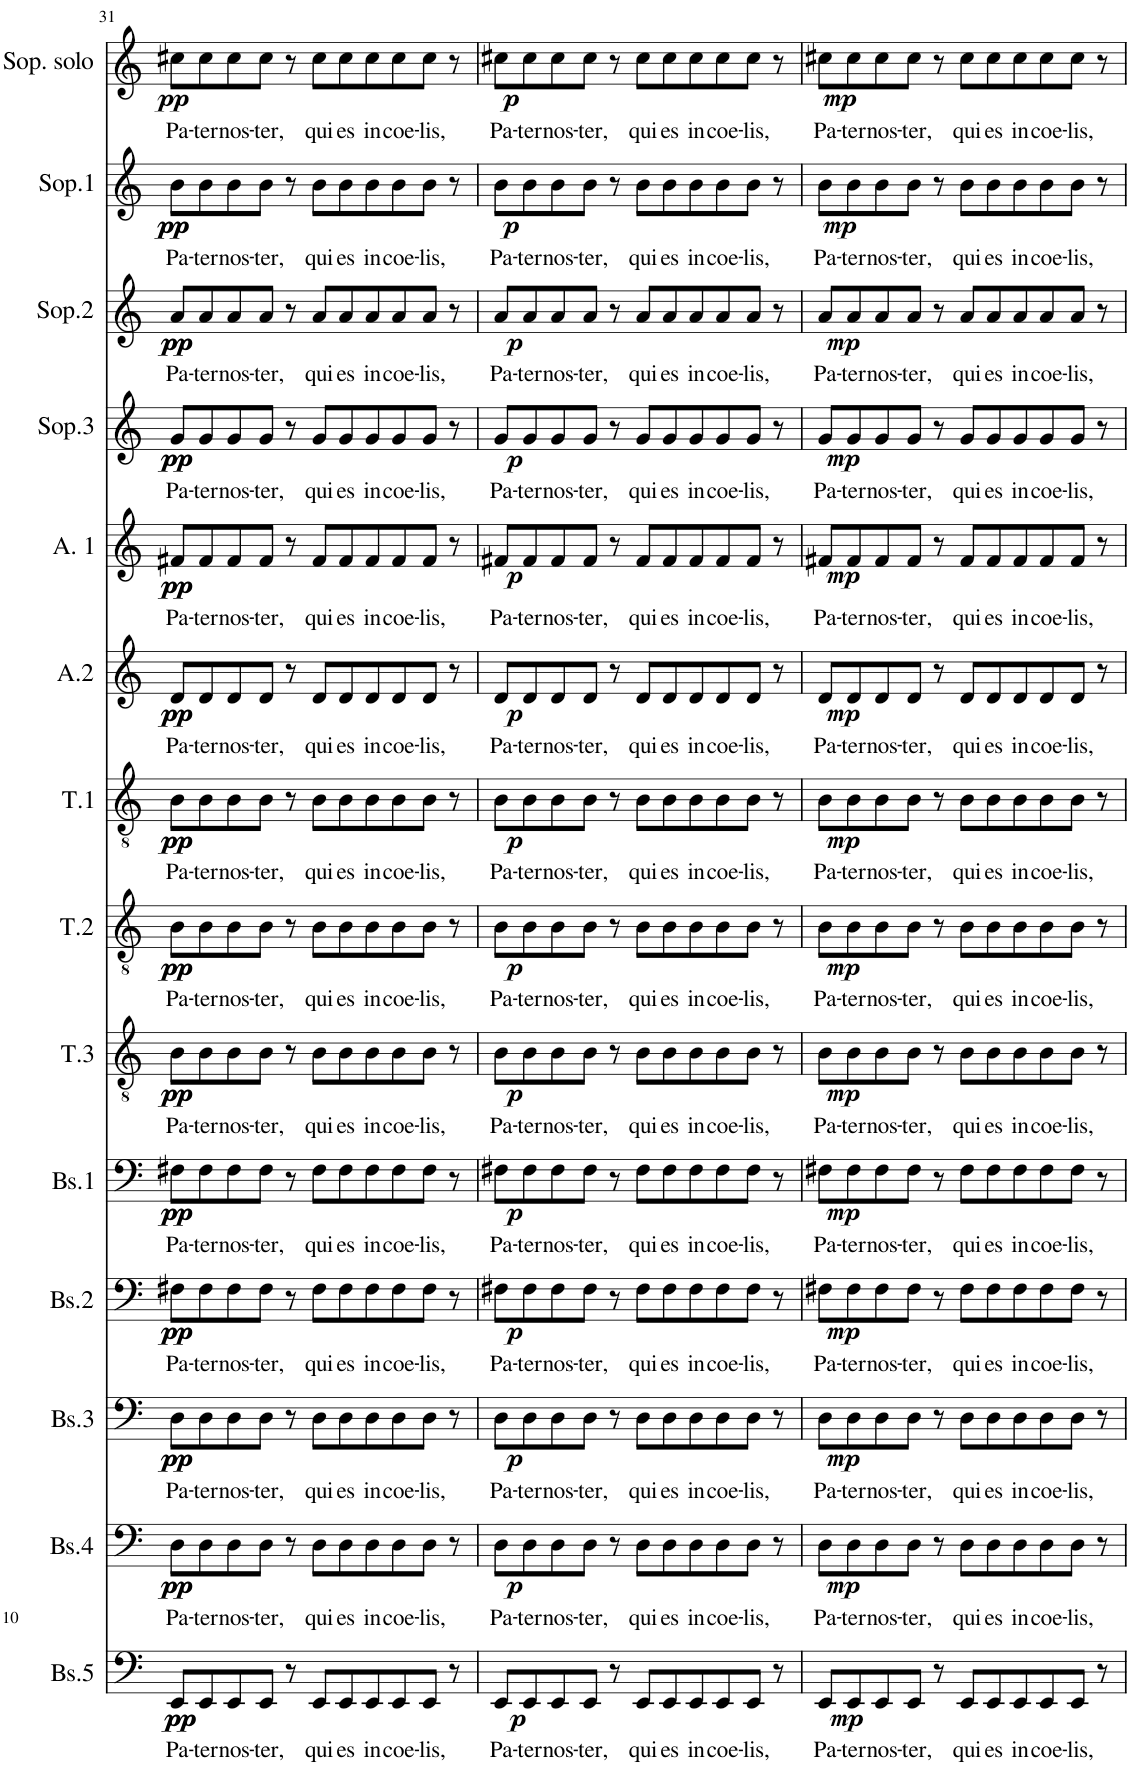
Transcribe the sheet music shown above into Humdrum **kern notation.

**kern	**text	**dynam	**kern	**text	**dynam	**kern	**text	**dynam	**kern	**text	**dynam	**kern	**text	**dynam	**kern	**text	**dynam	**kern	**text	**dynam	**kern	**text	**dynam	**kern	**text	**dynam	**kern	**text	**dynam	**kern	**text	**dynam	**kern	**text	**dynam	**kern	**text	**dynam	**kern	**text	**dynam
*part14	*part14	*part14	*part13	*part13	*part13	*part12	*part12	*part12	*part11	*part11	*part11	*part10	*part10	*part10	*part9	*part9	*part9	*part8	*part8	*part8	*part7	*part7	*part7	*part6	*part6	*part6	*part5	*part5	*part5	*part4	*part4	*part4	*part3	*part3	*part3	*part2	*part2	*part2	*part1	*part1	*part1
*staff14	*staff14	*staff14	*staff13	*staff13	*staff13	*staff12	*staff12	*staff12	*staff11	*staff11	*staff11	*staff10	*staff10	*staff10	*staff9	*staff9	*staff9	*staff8	*staff8	*staff8	*staff7	*staff7	*staff7	*staff6	*staff6	*staff6	*staff5	*staff5	*staff5	*staff4	*staff4	*staff4	*staff3	*staff3	*staff3	*staff2	*staff2	*staff2	*staff1	*staff1	*staff1
*I"Bas 5	*	*	*I"Bas 4	*	*	*I"Bas 3	*	*	*I"Bas 2	*	*	*I"Bas 1	*	*	*I"Tenor 3	*	*	*I"Tenor 2	*	*	*I"Tenor 1	*	*	*I"Alt 2	*	*	*I"Alt 1	*	*	*I"Sopraan 3	*	*	*I"Sopraan 2	*	*	*I"Sopraan 1	*	*	*I"Sopraan solo	*	*
*I'Bs.5	*	*	*I'Bs.4	*	*	*I'Bs.3	*	*	*I'Bs.2	*	*	*I'Bs.1	*	*	*I'T.3	*	*	*I'T.2	*	*	*I'T.1	*	*	*I'A.2	*	*	*I'A. 1	*	*	*I'Sop.3	*	*	*I'Sop.2	*	*	*I'Sop.1	*	*	*I'Sop. solo	*	*
!!LO:PB:g=z
*clefF4	*	*	*clefF4	*	*	*clefF4	*	*	*clefF4	*	*	*clefF4	*	*	*clefGv2	*	*	*clefGv2	*	*	*clefGv2	*	*	*clefG2	*	*	*clefG2	*	*	*clefG2	*	*	*clefG2	*	*	*clefG2	*	*	*clefG2	*	*
*k[]	*	*	*k[]	*	*	*k[]	*	*	*k[]	*	*	*k[]	*	*	*k[]	*	*	*k[]	*	*	*k[]	*	*	*k[]	*	*	*k[]	*	*	*k[]	*	*	*k[]	*	*	*k[]	*	*	*k[]	*	*
*M11/8	*	*	*M11/8	*	*	*M11/8	*	*	*M11/8	*	*	*M11/8	*	*	*M11/8	*	*	*M11/8	*	*	*M11/8	*	*	*M11/8	*	*	*M11/8	*	*	*M11/8	*	*	*M11/8	*	*	*M11/8	*	*	*M11/8	*	*
=31	=31	=31	=31	=31	=31	=31	=31	=31	=31	=31	=31	=31	=31	=31	=31	=31	=31	=31	=31	=31	=31	=31	=31	=31	=31	=31	=31	=31	=31	=31	=31	=31	=31	=31	=31	=31	=31	=31	=31	=31	=31
!	!LO:LY:b	!LO:DY:b	!	!LO:LY:b	!	!	!LO:LY:b	!	!	!LO:LY:b	!	!	!LO:LY:b	!	!	!LO:LY:b	!	!	!LO:LY:b	!	!	!LO:LY:b	!	!	!LO:LY:b	!	!	!LO:LY:b	!	!	!LO:LY:b	!	!	!LO:LY:b	!	!	!LO:LY:b	!	!	!LO:LY:b	!
!	!	!LO:DY:n=1:b	!	!	!LO:DY:b	!	!	!	!	!	!	!	!	!	!	!	!	!	!	!	!	!	!	!	!	!	!	!	!	!	!	!	!	!	!	!	!	!	!	!	!
!	!	!	!	!	!LO:DY:n=1:b	!	!	!LO:DY:b	!	!	!	!	!	!	!	!	!	!	!	!	!	!	!	!	!	!	!	!	!	!	!	!	!	!	!	!	!	!	!	!	!
!	!	!	!	!	!	!	!	!LO:DY:n=1:b	!	!	!LO:DY:b	!	!	!	!	!	!	!	!	!	!	!	!	!	!	!	!	!	!	!	!	!	!	!	!	!	!	!	!	!	!
!	!	!	!	!	!	!	!	!	!	!	!LO:DY:n=1:b	!	!	!LO:DY:b	!	!	!	!	!	!	!	!	!	!	!	!	!	!	!	!	!	!	!	!	!	!	!	!	!	!	!
!	!	!	!	!	!	!	!	!	!	!	!	!	!	!LO:DY:n=1:b	!	!	!LO:DY:b	!	!	!	!	!	!	!	!	!	!	!	!	!	!	!	!	!	!	!	!	!	!	!	!
!	!	!	!	!	!	!	!	!	!	!	!	!	!	!	!	!	!LO:DY:n=1:b	!	!	!LO:DY:b	!	!	!	!	!	!	!	!	!	!	!	!	!	!	!	!	!	!	!	!	!
!	!	!	!	!	!	!	!	!	!	!	!	!	!	!	!	!	!	!	!	!LO:DY:n=1:b	!	!	!LO:DY:b	!	!	!	!	!	!	!	!	!	!	!	!	!	!	!	!	!	!
!	!	!	!	!	!	!	!	!	!	!	!	!	!	!	!	!	!	!	!	!	!	!	!LO:DY:n=1:b	!	!	!LO:DY:b	!	!	!	!	!	!	!	!	!	!	!	!	!	!	!
!	!	!	!	!	!	!	!	!	!	!	!	!	!	!	!	!	!	!	!	!	!	!	!	!	!	!LO:DY:n=1:b	!	!	!LO:DY:b	!	!	!	!	!	!	!	!	!	!	!	!
!	!	!	!	!	!	!	!	!	!	!	!	!	!	!	!	!	!	!	!	!	!	!	!	!	!	!	!	!	!LO:DY:n=1:b	!	!	!LO:DY:b	!	!	!	!	!	!	!	!	!
!	!	!	!	!	!	!	!	!	!	!	!	!	!	!	!	!	!	!	!	!	!	!	!	!	!	!	!	!	!	!	!	!LO:DY:n=1:b	!	!	!LO:DY:b	!	!	!	!	!	!
!	!	!	!	!	!	!	!	!	!	!	!	!	!	!	!	!	!	!	!	!	!	!	!	!	!	!	!	!	!	!	!	!	!	!	!LO:DY:n=1:b	!	!	!LO:DY:b	!	!	!
!	!	!	!	!	!	!	!	!	!	!	!	!	!	!	!	!	!	!	!	!	!	!	!	!	!	!	!	!	!	!	!	!	!	!	!	!	!	!LO:DY:n=1:b	!	!	!LO:DY:b
8EE/L	Pa-	pp pp	8D\L	Pa-	pp pp	8D\L	Pa-	pp pp	8F#X\L	Pa-	pp pp	8F#X\L	Pa-	pp pp	8B\L	Pa-	pp pp	8B\L	Pa-	pp pp	8B\L	Pa-	pp pp	8d/L	Pa-	pp pp	8f#X/L	Pa-	pp pp	8g/L	Pa-	pp pp	8a/L	Pa-	pp pp	8b\L	Pa-	pp pp	8cc#X\L	Pa-	pp
!	!LO:LY:b	!	!	!LO:LY:b	!	!	!LO:LY:b	!	!	!LO:LY:b	!	!	!LO:LY:b	!	!	!LO:LY:b	!	!	!LO:LY:b	!	!	!LO:LY:b	!	!	!LO:LY:b	!	!	!LO:LY:b	!	!	!LO:LY:b	!	!	!LO:LY:b	!	!	!LO:LY:b	!	!	!LO:LY:b	!
8EE/	-ter	.	8D\	-ter	.	8D\	-ter	.	8F#\	-ter	.	8F#\	-ter	.	8B\	-ter	.	8B\	-ter	.	8B\	-ter	.	8d/	-ter	.	8f#/	-ter	.	8g/	-ter	.	8a/	-ter	.	8b\	-ter	.	8cc#\	-ter	.
!	!LO:LY:b	!	!	!LO:LY:b	!	!	!LO:LY:b	!	!	!LO:LY:b	!	!	!LO:LY:b	!	!	!LO:LY:b	!	!	!LO:LY:b	!	!	!LO:LY:b	!	!	!LO:LY:b	!	!	!LO:LY:b	!	!	!LO:LY:b	!	!	!LO:LY:b	!	!	!LO:LY:b	!	!	!LO:LY:b	!
8EE/	nos-	.	8D\	nos-	.	8D\	nos-	.	8F#\	nos-	.	8F#\	nos-	.	8B\	nos-	.	8B\	nos-	.	8B\	nos-	.	8d/	nos-	.	8f#/	nos-	.	8g/	nos-	.	8a/	nos-	.	8b\	nos-	.	8cc#\	nos-	.
!	!LO:LY:b	!	!	!LO:LY:b	!	!	!LO:LY:b	!	!	!LO:LY:b	!	!	!LO:LY:b	!	!	!LO:LY:b	!	!	!LO:LY:b	!	!	!LO:LY:b	!	!	!LO:LY:b	!	!	!LO:LY:b	!	!	!LO:LY:b	!	!	!LO:LY:b	!	!	!LO:LY:b	!	!	!LO:LY:b	!
8EE/J	-ter,	.	8D\J	-ter,	.	8D\J	-ter,	.	8F#\J	-ter,	.	8F#\J	-ter,	.	8B\J	-ter,	.	8B\J	-ter,	.	8B\J	-ter,	.	8d/J	-ter,	.	8f#/J	-ter,	.	8g/J	-ter,	.	8a/J	-ter,	.	8b\J	-ter,	.	8cc#\J	-ter,	.
8r	.	.	8r	.	.	8r	.	.	8r	.	.	8r	.	.	8r	.	.	8r	.	.	8r	.	.	8r	.	.	8r	.	.	8r	.	.	8r	.	.	8r	.	.	8r	.	.
!	!LO:LY:b	!	!	!LO:LY:b	!	!	!LO:LY:b	!	!	!LO:LY:b	!	!	!LO:LY:b	!	!	!LO:LY:b	!	!	!LO:LY:b	!	!	!LO:LY:b	!	!	!LO:LY:b	!	!	!LO:LY:b	!	!	!LO:LY:b	!	!	!LO:LY:b	!	!	!LO:LY:b	!	!	!LO:LY:b	!
8EE/L	qui	.	8D\L	qui	.	8D\L	qui	.	8F#\L	qui	.	8F#\L	qui	.	8B\L	qui	.	8B\L	qui	.	8B\L	qui	.	8d/L	qui	.	8f#/L	qui	.	8g/L	qui	.	8a/L	qui	.	8b\L	qui	.	8cc#\L	qui	.
!	!LO:LY:b	!	!	!LO:LY:b	!	!	!LO:LY:b	!	!	!LO:LY:b	!	!	!LO:LY:b	!	!	!LO:LY:b	!	!	!LO:LY:b	!	!	!LO:LY:b	!	!	!LO:LY:b	!	!	!LO:LY:b	!	!	!LO:LY:b	!	!	!LO:LY:b	!	!	!LO:LY:b	!	!	!LO:LY:b	!
8EE/	es	.	8D\	es	.	8D\	es	.	8F#\	es	.	8F#\	es	.	8B\	es	.	8B\	es	.	8B\	es	.	8d/	es	.	8f#/	es	.	8g/	es	.	8a/	es	.	8b\	es	.	8cc#\	es	.
!	!LO:LY:b	!	!	!LO:LY:b	!	!	!LO:LY:b	!	!	!LO:LY:b	!	!	!LO:LY:b	!	!	!LO:LY:b	!	!	!LO:LY:b	!	!	!LO:LY:b	!	!	!LO:LY:b	!	!	!LO:LY:b	!	!	!LO:LY:b	!	!	!LO:LY:b	!	!	!LO:LY:b	!	!	!LO:LY:b	!
8EE/	in	.	8D\	in	.	8D\	in	.	8F#\	in	.	8F#\	in	.	8B\	in	.	8B\	in	.	8B\	in	.	8d/	in	.	8f#/	in	.	8g/	in	.	8a/	in	.	8b\	in	.	8cc#\	in	.
!	!LO:LY:b	!	!	!LO:LY:b	!	!	!LO:LY:b	!	!	!LO:LY:b	!	!	!LO:LY:b	!	!	!LO:LY:b	!	!	!LO:LY:b	!	!	!LO:LY:b	!	!	!LO:LY:b	!	!	!LO:LY:b	!	!	!LO:LY:b	!	!	!LO:LY:b	!	!	!LO:LY:b	!	!	!LO:LY:b	!
8EE/	coe-	.	8D\	coe-	.	8D\	coe-	.	8F#\	coe-	.	8F#\	coe-	.	8B\	coe-	.	8B\	coe-	.	8B\	coe-	.	8d/	coe-	.	8f#/	coe-	.	8g/	coe-	.	8a/	coe-	.	8b\	coe-	.	8cc#\	coe-	.
!	!LO:LY:b	!	!	!LO:LY:b	!	!	!LO:LY:b	!	!	!LO:LY:b	!	!	!LO:LY:b	!	!	!LO:LY:b	!	!	!LO:LY:b	!	!	!LO:LY:b	!	!	!LO:LY:b	!	!	!LO:LY:b	!	!	!LO:LY:b	!	!	!LO:LY:b	!	!	!LO:LY:b	!	!	!LO:LY:b	!
8EE/J	-lis,	.	8D\J	-lis,	.	8D\J	-lis,	.	8F#\J	-lis,	.	8F#\J	-lis,	.	8B\J	-lis,	.	8B\J	-lis,	.	8B\J	-lis,	.	8d/J	-lis,	.	8f#/J	-lis,	.	8g/J	-lis,	.	8a/J	-lis,	.	8b\J	-lis,	.	8cc#\J	-lis,	.
8r	.	.	8r	.	.	8r	.	.	8r	.	.	8r	.	.	8r	.	.	8r	.	.	8r	.	.	8r	.	.	8r	.	.	8r	.	.	8r	.	.	8r	.	.	8r	.	.
=32	=32	=32	=32	=32	=32	=32	=32	=32	=32	=32	=32	=32	=32	=32	=32	=32	=32	=32	=32	=32	=32	=32	=32	=32	=32	=32	=32	=32	=32	=32	=32	=32	=32	=32	=32	=32	=32	=32	=32	=32	=32
!	!LO:LY:b	!LO:DY:b	!	!LO:LY:b	!LO:DY:b	!	!LO:LY:b	!LO:DY:b	!	!LO:LY:b	!LO:DY:b	!	!LO:LY:b	!LO:DY:b	!	!LO:LY:b	!LO:DY:b	!	!LO:LY:b	!LO:DY:b	!	!LO:LY:b	!LO:DY:b	!	!LO:LY:b	!LO:DY:b	!	!LO:LY:b	!LO:DY:b	!	!LO:LY:b	!LO:DY:b	!	!LO:LY:b	!LO:DY:b	!	!LO:LY:b	!LO:DY:b	!	!LO:LY:b	!LO:DY:b
8EE/L	Pa-	p	8D\L	Pa-	p	8D\L	Pa-	p	8F#X\L	Pa-	p	8F#X\L	Pa-	p	8B\L	Pa-	p	8B\L	Pa-	p	8B\L	Pa-	p	8d/L	Pa-	p	8f#X/L	Pa-	p	8g/L	Pa-	p	8a/L	Pa-	p	8b\L	Pa-	p	8cc#X\L	Pa-	p
!	!LO:LY:b	!	!	!LO:LY:b	!	!	!LO:LY:b	!	!	!LO:LY:b	!	!	!LO:LY:b	!	!	!LO:LY:b	!	!	!LO:LY:b	!	!	!LO:LY:b	!	!	!LO:LY:b	!	!	!LO:LY:b	!	!	!LO:LY:b	!	!	!LO:LY:b	!	!	!LO:LY:b	!	!	!LO:LY:b	!
8EE/	-ter	.	8D\	-ter	.	8D\	-ter	.	8F#\	-ter	.	8F#\	-ter	.	8B\	-ter	.	8B\	-ter	.	8B\	-ter	.	8d/	-ter	.	8f#/	-ter	.	8g/	-ter	.	8a/	-ter	.	8b\	-ter	.	8cc#\	-ter	.
!	!LO:LY:b	!	!	!LO:LY:b	!	!	!LO:LY:b	!	!	!LO:LY:b	!	!	!LO:LY:b	!	!	!LO:LY:b	!	!	!LO:LY:b	!	!	!LO:LY:b	!	!	!LO:LY:b	!	!	!LO:LY:b	!	!	!LO:LY:b	!	!	!LO:LY:b	!	!	!LO:LY:b	!	!	!LO:LY:b	!
8EE/	nos-	.	8D\	nos-	.	8D\	nos-	.	8F#\	nos-	.	8F#\	nos-	.	8B\	nos-	.	8B\	nos-	.	8B\	nos-	.	8d/	nos-	.	8f#/	nos-	.	8g/	nos-	.	8a/	nos-	.	8b\	nos-	.	8cc#\	nos-	.
!	!LO:LY:b	!	!	!LO:LY:b	!	!	!LO:LY:b	!	!	!LO:LY:b	!	!	!LO:LY:b	!	!	!LO:LY:b	!	!	!LO:LY:b	!	!	!LO:LY:b	!	!	!LO:LY:b	!	!	!LO:LY:b	!	!	!LO:LY:b	!	!	!LO:LY:b	!	!	!LO:LY:b	!	!	!LO:LY:b	!
8EE/J	-ter,	.	8D\J	-ter,	.	8D\J	-ter,	.	8F#\J	-ter,	.	8F#\J	-ter,	.	8B\J	-ter,	.	8B\J	-ter,	.	8B\J	-ter,	.	8d/J	-ter,	.	8f#/J	-ter,	.	8g/J	-ter,	.	8a/J	-ter,	.	8b\J	-ter,	.	8cc#\J	-ter,	.
8r	.	.	8r	.	.	8r	.	.	8r	.	.	8r	.	.	8r	.	.	8r	.	.	8r	.	.	8r	.	.	8r	.	.	8r	.	.	8r	.	.	8r	.	.	8r	.	.
!	!LO:LY:b	!	!	!LO:LY:b	!	!	!LO:LY:b	!	!	!LO:LY:b	!	!	!LO:LY:b	!	!	!LO:LY:b	!	!	!LO:LY:b	!	!	!LO:LY:b	!	!	!LO:LY:b	!	!	!LO:LY:b	!	!	!LO:LY:b	!	!	!LO:LY:b	!	!	!LO:LY:b	!	!	!LO:LY:b	!
8EE/L	qui	.	8D\L	qui	.	8D\L	qui	.	8F#\L	qui	.	8F#\L	qui	.	8B\L	qui	.	8B\L	qui	.	8B\L	qui	.	8d/L	qui	.	8f#/L	qui	.	8g/L	qui	.	8a/L	qui	.	8b\L	qui	.	8cc#\L	qui	.
!	!LO:LY:b	!	!	!LO:LY:b	!	!	!LO:LY:b	!	!	!LO:LY:b	!	!	!LO:LY:b	!	!	!LO:LY:b	!	!	!LO:LY:b	!	!	!LO:LY:b	!	!	!LO:LY:b	!	!	!LO:LY:b	!	!	!LO:LY:b	!	!	!LO:LY:b	!	!	!LO:LY:b	!	!	!LO:LY:b	!
8EE/	es	.	8D\	es	.	8D\	es	.	8F#\	es	.	8F#\	es	.	8B\	es	.	8B\	es	.	8B\	es	.	8d/	es	.	8f#/	es	.	8g/	es	.	8a/	es	.	8b\	es	.	8cc#\	es	.
!	!LO:LY:b	!	!	!LO:LY:b	!	!	!LO:LY:b	!	!	!LO:LY:b	!	!	!LO:LY:b	!	!	!LO:LY:b	!	!	!LO:LY:b	!	!	!LO:LY:b	!	!	!LO:LY:b	!	!	!LO:LY:b	!	!	!LO:LY:b	!	!	!LO:LY:b	!	!	!LO:LY:b	!	!	!LO:LY:b	!
8EE/	in	.	8D\	in	.	8D\	in	.	8F#\	in	.	8F#\	in	.	8B\	in	.	8B\	in	.	8B\	in	.	8d/	in	.	8f#/	in	.	8g/	in	.	8a/	in	.	8b\	in	.	8cc#\	in	.
!	!LO:LY:b	!	!	!LO:LY:b	!	!	!LO:LY:b	!	!	!LO:LY:b	!	!	!LO:LY:b	!	!	!LO:LY:b	!	!	!LO:LY:b	!	!	!LO:LY:b	!	!	!LO:LY:b	!	!	!LO:LY:b	!	!	!LO:LY:b	!	!	!LO:LY:b	!	!	!LO:LY:b	!	!	!LO:LY:b	!
8EE/	coe-	.	8D\	coe-	.	8D\	coe-	.	8F#\	coe-	.	8F#\	coe-	.	8B\	coe-	.	8B\	coe-	.	8B\	coe-	.	8d/	coe-	.	8f#/	coe-	.	8g/	coe-	.	8a/	coe-	.	8b\	coe-	.	8cc#\	coe-	.
!	!LO:LY:b	!	!	!LO:LY:b	!	!	!LO:LY:b	!	!	!LO:LY:b	!	!	!LO:LY:b	!	!	!LO:LY:b	!	!	!LO:LY:b	!	!	!LO:LY:b	!	!	!LO:LY:b	!	!	!LO:LY:b	!	!	!LO:LY:b	!	!	!LO:LY:b	!	!	!LO:LY:b	!	!	!LO:LY:b	!
8EE/J	-lis,	.	8D\J	-lis,	.	8D\J	-lis,	.	8F#\J	-lis,	.	8F#\J	-lis,	.	8B\J	-lis,	.	8B\J	-lis,	.	8B\J	-lis,	.	8d/J	-lis,	.	8f#/J	-lis,	.	8g/J	-lis,	.	8a/J	-lis,	.	8b\J	-lis,	.	8cc#\J	-lis,	.
8r	.	.	8r	.	.	8r	.	.	8r	.	.	8r	.	.	8r	.	.	8r	.	.	8r	.	.	8r	.	.	8r	.	.	8r	.	.	8r	.	.	8r	.	.	8r	.	.
=33	=33	=33	=33	=33	=33	=33	=33	=33	=33	=33	=33	=33	=33	=33	=33	=33	=33	=33	=33	=33	=33	=33	=33	=33	=33	=33	=33	=33	=33	=33	=33	=33	=33	=33	=33	=33	=33	=33	=33	=33	=33
!	!LO:LY:b	!LO:DY:b	!	!LO:LY:b	!LO:DY:b	!	!LO:LY:b	!LO:DY:b	!	!LO:LY:b	!LO:DY:b	!	!LO:LY:b	!LO:DY:b	!	!LO:LY:b	!LO:DY:b	!	!LO:LY:b	!LO:DY:b	!	!LO:LY:b	!LO:DY:b	!	!LO:LY:b	!LO:DY:b	!	!LO:LY:b	!LO:DY:b	!	!LO:LY:b	!LO:DY:b	!	!LO:LY:b	!LO:DY:b	!	!LO:LY:b	!LO:DY:b	!	!LO:LY:b	!LO:DY:b
8EE/L	Pa-	mp	8D\L	Pa-	mp	8D\L	Pa-	mp	8F#X\L	Pa-	mp	8F#X\L	Pa-	mp	8B\L	Pa-	mp	8B\L	Pa-	mp	8B\L	Pa-	mp	8d/L	Pa-	mp	8f#X/L	Pa-	mp	8g/L	Pa-	mp	8a/L	Pa-	mp	8b\L	Pa-	mp	8cc#X\L	Pa-	mp
!	!LO:LY:b	!	!	!LO:LY:b	!	!	!LO:LY:b	!	!	!LO:LY:b	!	!	!LO:LY:b	!	!	!LO:LY:b	!	!	!LO:LY:b	!	!	!LO:LY:b	!	!	!LO:LY:b	!	!	!LO:LY:b	!	!	!LO:LY:b	!	!	!LO:LY:b	!	!	!LO:LY:b	!	!	!LO:LY:b	!
8EE/	-ter	.	8D\	-ter	.	8D\	-ter	.	8F#\	-ter	.	8F#\	-ter	.	8B\	-ter	.	8B\	-ter	.	8B\	-ter	.	8d/	-ter	.	8f#/	-ter	.	8g/	-ter	.	8a/	-ter	.	8b\	-ter	.	8cc#\	-ter	.
!	!LO:LY:b	!	!	!LO:LY:b	!	!	!LO:LY:b	!	!	!LO:LY:b	!	!	!LO:LY:b	!	!	!LO:LY:b	!	!	!LO:LY:b	!	!	!LO:LY:b	!	!	!LO:LY:b	!	!	!LO:LY:b	!	!	!LO:LY:b	!	!	!LO:LY:b	!	!	!LO:LY:b	!	!	!LO:LY:b	!
8EE/	nos-	.	8D\	nos-	.	8D\	nos-	.	8F#\	nos-	.	8F#\	nos-	.	8B\	nos-	.	8B\	nos-	.	8B\	nos-	.	8d/	nos-	.	8f#/	nos-	.	8g/	nos-	.	8a/	nos-	.	8b\	nos-	.	8cc#\	nos-	.
!	!LO:LY:b	!	!	!LO:LY:b	!	!	!LO:LY:b	!	!	!LO:LY:b	!	!	!LO:LY:b	!	!	!LO:LY:b	!	!	!LO:LY:b	!	!	!LO:LY:b	!	!	!LO:LY:b	!	!	!LO:LY:b	!	!	!LO:LY:b	!	!	!LO:LY:b	!	!	!LO:LY:b	!	!	!LO:LY:b	!
8EE/J	-ter,	.	8D\J	-ter,	.	8D\J	-ter,	.	8F#\J	-ter,	.	8F#\J	-ter,	.	8B\J	-ter,	.	8B\J	-ter,	.	8B\J	-ter,	.	8d/J	-ter,	.	8f#/J	-ter,	.	8g/J	-ter,	.	8a/J	-ter,	.	8b\J	-ter,	.	8cc#\J	-ter,	.
8r	.	.	8r	.	.	8r	.	.	8r	.	.	8r	.	.	8r	.	.	8r	.	.	8r	.	.	8r	.	.	8r	.	.	8r	.	.	8r	.	.	8r	.	.	8r	.	.
!	!LO:LY:b	!	!	!LO:LY:b	!	!	!LO:LY:b	!	!	!LO:LY:b	!	!	!LO:LY:b	!	!	!LO:LY:b	!	!	!LO:LY:b	!	!	!LO:LY:b	!	!	!LO:LY:b	!	!	!LO:LY:b	!	!	!LO:LY:b	!	!	!LO:LY:b	!	!	!LO:LY:b	!	!	!LO:LY:b	!
8EE/L	qui	.	8D\L	qui	.	8D\L	qui	.	8F#\L	qui	.	8F#\L	qui	.	8B\L	qui	.	8B\L	qui	.	8B\L	qui	.	8d/L	qui	.	8f#/L	qui	.	8g/L	qui	.	8a/L	qui	.	8b\L	qui	.	8cc#\L	qui	.
!	!LO:LY:b	!	!	!LO:LY:b	!	!	!LO:LY:b	!	!	!LO:LY:b	!	!	!LO:LY:b	!	!	!LO:LY:b	!	!	!LO:LY:b	!	!	!LO:LY:b	!	!	!LO:LY:b	!	!	!LO:LY:b	!	!	!LO:LY:b	!	!	!LO:LY:b	!	!	!LO:LY:b	!	!	!LO:LY:b	!
8EE/	es	.	8D\	es	.	8D\	es	.	8F#\	es	.	8F#\	es	.	8B\	es	.	8B\	es	.	8B\	es	.	8d/	es	.	8f#/	es	.	8g/	es	.	8a/	es	.	8b\	es	.	8cc#\	es	.
!	!LO:LY:b	!	!	!LO:LY:b	!	!	!LO:LY:b	!	!	!LO:LY:b	!	!	!LO:LY:b	!	!	!LO:LY:b	!	!	!LO:LY:b	!	!	!LO:LY:b	!	!	!LO:LY:b	!	!	!LO:LY:b	!	!	!LO:LY:b	!	!	!LO:LY:b	!	!	!LO:LY:b	!	!	!LO:LY:b	!
8EE/	in	.	8D\	in	.	8D\	in	.	8F#\	in	.	8F#\	in	.	8B\	in	.	8B\	in	.	8B\	in	.	8d/	in	.	8f#/	in	.	8g/	in	.	8a/	in	.	8b\	in	.	8cc#\	in	.
!	!LO:LY:b	!	!	!LO:LY:b	!	!	!LO:LY:b	!	!	!LO:LY:b	!	!	!LO:LY:b	!	!	!LO:LY:b	!	!	!LO:LY:b	!	!	!LO:LY:b	!	!	!LO:LY:b	!	!	!LO:LY:b	!	!	!LO:LY:b	!	!	!LO:LY:b	!	!	!LO:LY:b	!	!	!LO:LY:b	!
8EE/	coe-	.	8D\	coe-	.	8D\	coe-	.	8F#\	coe-	.	8F#\	coe-	.	8B\	coe-	.	8B\	coe-	.	8B\	coe-	.	8d/	coe-	.	8f#/	coe-	.	8g/	coe-	.	8a/	coe-	.	8b\	coe-	.	8cc#\	coe-	.
!	!LO:LY:b	!	!	!LO:LY:b	!	!	!LO:LY:b	!	!	!LO:LY:b	!	!	!LO:LY:b	!	!	!LO:LY:b	!	!	!LO:LY:b	!	!	!LO:LY:b	!	!	!LO:LY:b	!	!	!LO:LY:b	!	!	!LO:LY:b	!	!	!LO:LY:b	!	!	!LO:LY:b	!	!	!LO:LY:b	!
8EE/J	-lis,	.	8D\J	-lis,	.	8D\J	-lis,	.	8F#\J	-lis,	.	8F#\J	-lis,	.	8B\J	-lis,	.	8B\J	-lis,	.	8B\J	-lis,	.	8d/J	-lis,	.	8f#/J	-lis,	.	8g/J	-lis,	.	8a/J	-lis,	.	8b\J	-lis,	.	8cc#\J	-lis,	.
8r	.	.	8r	.	.	8r	.	.	8r	.	.	8r	.	.	8r	.	.	8r	.	.	8r	.	.	8r	.	.	8r	.	.	8r	.	.	8r	.	.	8r	.	.	8r	.	.
=	=	=	=	=	=	=	=	=	=	=	=	=	=	=	=	=	=	=	=	=	=	=	=	=	=	=	=	=	=	=	=	=	=	=	=	=	=	=	=	=	=
*-	*-	*-	*-	*-	*-	*-	*-	*-	*-	*-	*-	*-	*-	*-	*-	*-	*-	*-	*-	*-	*-	*-	*-	*-	*-	*-	*-	*-	*-	*-	*-	*-	*-	*-	*-	*-	*-	*-	*-	*-	*-
